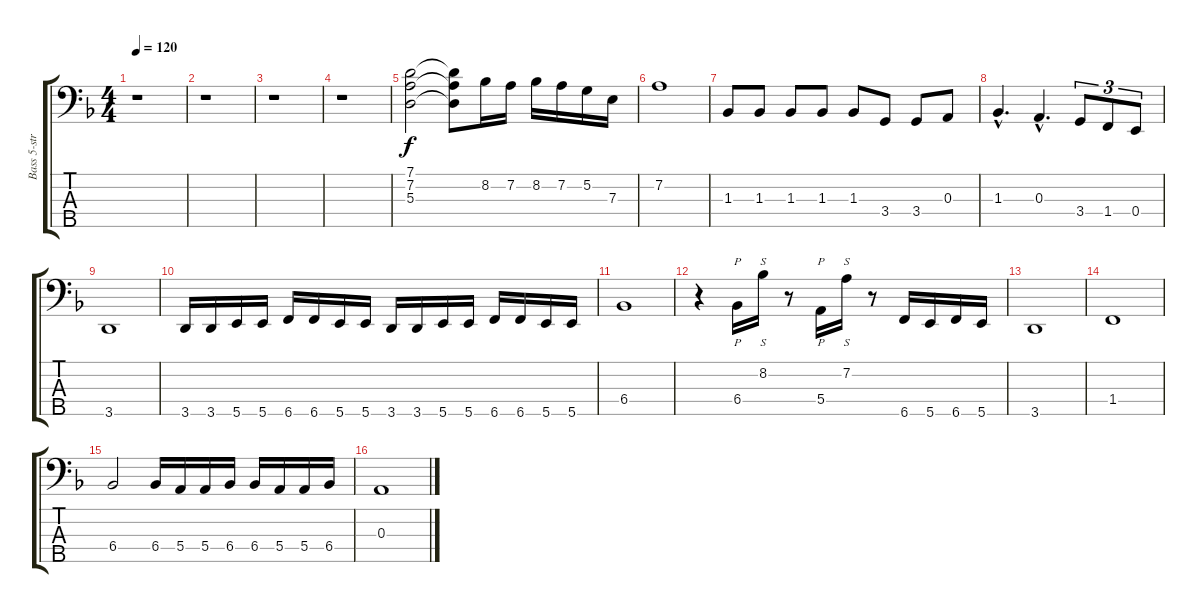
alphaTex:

\track ("Bass 5-strings" "Bass 5-str") {instrument electricbassfinger}
\staff {score tabs}
\tuning (G2 D2 A1 E1 B0) {hide}
\ts (4 4)
\tempo 120
\clef f4
\ks dminor
r.1{dy f instrument electricbassfinger} |
r.1 |
r.1 |
r.1 |
(7.1 7.2 5.3).2 (7.1{t} 7.2{t} 5.3{t}).8 8.2.16 7.2.16 8.2.16 7.2.16 5.2.16 7.3.16 |
7.2.1 |
1.3.8 1.3.8 1.3.8 1.3.8 1.3.8 3.4.8 3.4.8 0.3.8 |
1.3{hac}.4{d} 0.3{hac}.4{d} 3.4.8{tu (3 2)} 1.4.8{tu (3 2)} 0.4.8{tu (3 2)} |
3.5.1 |
3.5.16 3.5.16 5.5.16 5.5.16 6.5.16 6.5.16 5.5.16 5.5.16 3.5.16 3.5.16 5.5.16 5.5.16 6.5.16 6.5.16 5.5.16 5.5.16 |
6.4.1 |
r.4 6.4.16{p} 8.2.16{s} r.8 5.4.16{p} 7.2.16{s} r.8 6.5.16 5.5.16 6.5.16 5.5.16 |
3.5.1 |
1.4.1 |
6.4.2 6.4.16 5.4.16 5.4.16 6.4.16 6.4.16 5.4.16 5.4.16 6.4.16 |
0.3.1
